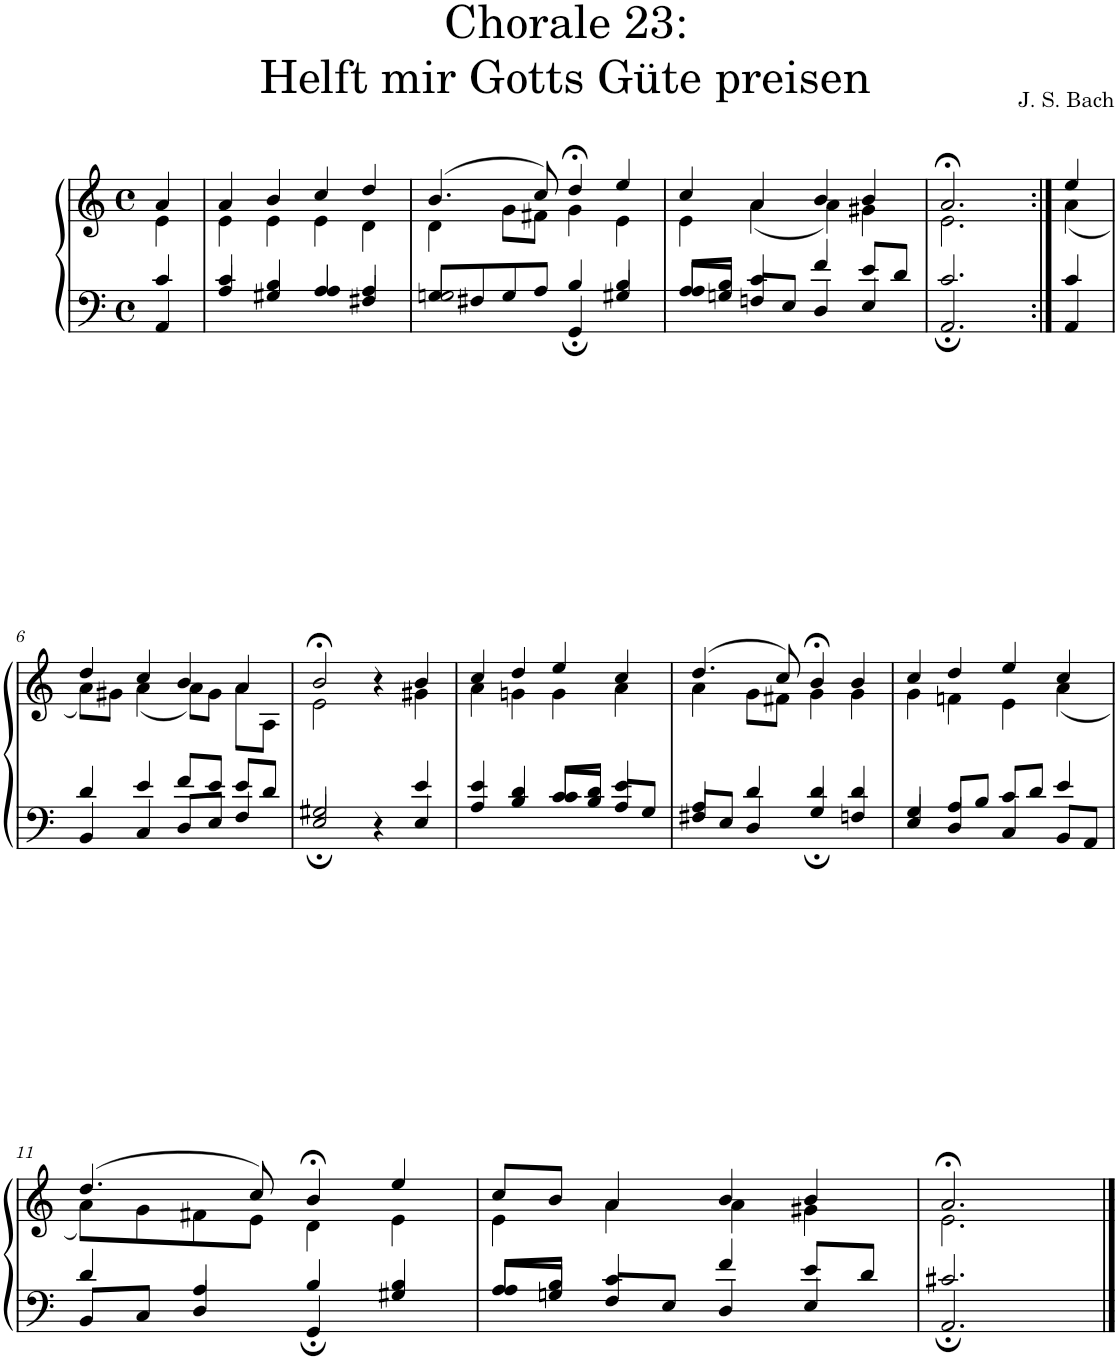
**kern	**kern
*part1	*part1
*staff2	*staff1
*I"S,A	*
*clefF4	*clefG2
*k[]	*k[]
*M4/4	*M4/4
*met(c)	*met(c)
=	=
*^	*^
4c/	4AA/	4a/	4e\
=1	=1	=1	=1
4c/	4A/	4a/	4e\
4B/	4G#X/	4b/	4e\
4A/	4A/	4cc/	4e\
4A/	4F#X/	4dd/	4d\
=2	=2	=2	=2
8Gn/L	2G/	(>4.b/	4d\
8F#X/	.	.	.
8G/	.	.	8g\L
8A/J	.	8cc/)	8f#X\J
4B/	4GG;/	4dd;</	4g\
4B/	4G#X/	4ee/	4e\
=3	=3	=3	=3
8A/L	8A/L	4cc/	4e\
8B/J	8Gn/J	.	.
4c/	8Fn/L	4a/	(<4a\
.	8E/J	.	.
4f/	4D/	4b/	4a\)
8e/L	4E/	4b/	4g#X\
8d/J	.	.	.
=384	=384	=384	=384
2.c/	2.AA;/	2.a;</	2.e\
=385:|!	=385:|!	=385:|!	=385:|!
4c/	4AA/	4ee/	(<4a\
!!LO:LB:g=z	!!
=6	=6	=6	=6
4d/	4BB/	4dd/	8a\L)
.	.	.	8g#X\J
4e/	4C/	4cc/	(<4a\
8f/L	8D/L	4b/	8a\L)
8e/J	8E/J	.	8g#\J
8e/L	4F/	4a/	8a\L
8d/J	.	.	8A\J
=7	=7	=7	=7
*	*^	*	*^
2G#X/	2ryy	2E;/	2b;</	2e\	2ryy
4r	4ryy	4ryy	4r	4ryy	4ryy
4e/	4ryy	4E/	4b/	4g#X\	4ryy
*	*v	*v	*	*	*
*	*	*	*v	*v
=8	=8	=8	=8
4e/	4A/	4cc/	4a\
4d/	4B/	4dd/	4gn\
8c/L	8c/L	4ee/	4g\
8d/J	8B/J	.	.
4e/	8A/L	4cc/	4a\
.	8G/J	.	.
=9	=9	=9	=9
4A/	8F#X/L	(>4.dd/	4a\
.	8E/J	.	.
4d/	4D/	.	8g\L
.	.	8cc/)	8f#X\J
4d/	4G;/	4b;</	4g\
4d/	4Fn/	4b/	4g\
=10	=10	=10	=10
4G/	4E/	4cc/	4g\
8A/L	4D/	4dd/	4fn\
8B/J	.	.	.
8c/L	4C/	4ee/	4e\
8d/J	.	.	.
4e/	8BB/L	4cc/	(<4a\
.	8AA/J	.	.
!!LO:LB:g=z	!!
=11	=11	=11	=11
4d/	8BB/L	(>4.dd/	8a\L)
.	8C/J	.	8g\
4A/	4D/	.	8f#X\
.	.	8cc/)	8e\J
4B/	4GG;/	4b;</	4d\
4B/	4G#X/	4ee/	4e\
=12	=12	=12	=12
8A/L	8A/L	8cc/L	4e\
8B/J	8Gn/J	8b/J	.
4c/	8F/L	4a/	4a\
.	8E/J	.	.
4f/	4D/	4b/	4a\
8e/L	4E/	4b/	4g#X\
8d/J	.	.	.
=13	=13	=13	=13
2.c#X/	2.AA;/	2.a;</	2.e\
*v	*v	*	*
*	*v	*v
==	==
*-	*-
